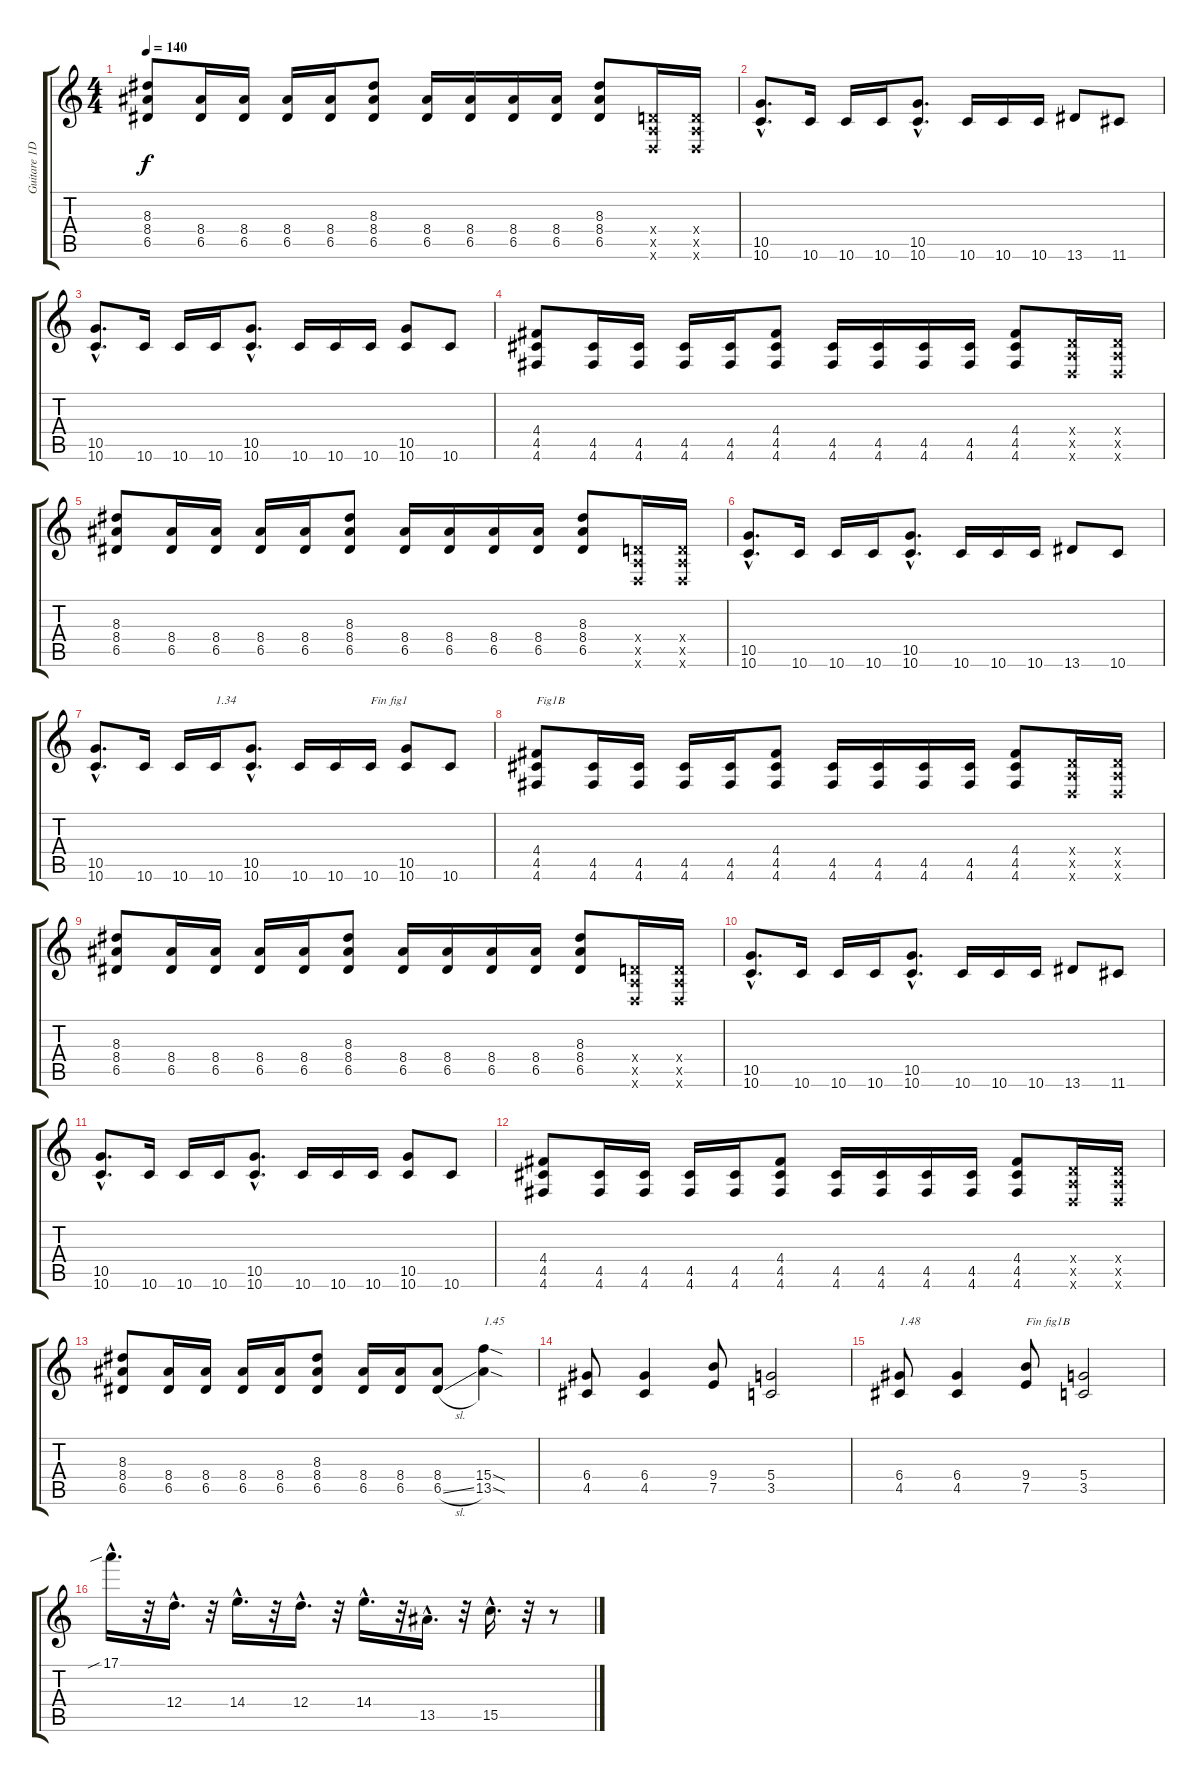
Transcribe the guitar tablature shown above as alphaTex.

\track ("Guitare 1Dr-D" "Guitare 1D") {instrument overdrivenguitar}
\staff {score tabs}
\tuning (E4 B3 G3 D3 A2 D2) {hide}
\ts (4 4)
\tempo 140
\clef g2
\ks c
(8.3 8.4 6.5).8{dy f} (8.4 6.5).16 (8.4 6.5).16 (8.4 6.5).16 (8.4 6.5).16 (8.3 8.4 6.5).8 (8.4 6.5).16 (8.4 6.5).16 (8.4 6.5).16 (8.4 6.5).16 (8.3 8.4 6.5).8 (0.4{x} 0.5{x} 0.6{x}).16 (0.4{x} 0.5{x} 0.6{x}).16 |
(10.5{hac} 10.6{hac}).8{d} 10.6.16 10.6.16 10.6.16 (10.5{hac} 10.6{hac}).8{d} 10.6.16 10.6.16 10.6.16 13.6.8 11.6.8 |
(10.5{hac} 10.6{hac}).8{d} 10.6.16 10.6.16 10.6.16 (10.5{hac} 10.6{hac}).8{d} 10.6.16 10.6.16 10.6.16 (10.5 10.6).8 10.6.8 |
(4.4 4.5 4.6).8 (4.5 4.6).16 (4.5 4.6).16 (4.5 4.6).16 (4.5 4.6).16 (4.4 4.5 4.6).8 (4.5 4.6).16 (4.5 4.6).16 (4.5 4.6).16 (4.5 4.6).16 (4.4 4.5 4.6).8 (0.4{x} 0.5{x} 0.6{x}).16 (0.4{x} 0.5{x} 0.6{x}).16 |
(8.3 8.4 6.5).8 (8.4 6.5).16 (8.4 6.5).16 (8.4 6.5).16 (8.4 6.5).16 (8.3 8.4 6.5).8 (8.4 6.5).16 (8.4 6.5).16 (8.4 6.5).16 (8.4 6.5).16 (8.3 8.4 6.5).8 (0.4{x} 0.5{x} 0.6{x}).16 (0.4{x} 0.5{x} 0.6{x}).16 |
(10.5{hac} 10.6{hac}).8{d} 10.6.16 10.6.16 10.6.16 (10.5{hac} 10.6{hac}).8{d} 10.6.16 10.6.16 10.6.16 13.6.8 10.6.8 |
(10.5{hac} 10.6{hac}).8{d} 10.6.16 10.6.16 10.6.16{txt "1.34"} (10.5{hac} 10.6{hac}).8{d} 10.6.16 10.6.16 10.6.16{txt "Fin fig1"} (10.5 10.6).8 10.6.8 |
(4.4 4.5 4.6).8{txt "Fig1B"} (4.5 4.6).16 (4.5 4.6).16 (4.5 4.6).16 (4.5 4.6).16 (4.4 4.5 4.6).8 (4.5 4.6).16 (4.5 4.6).16 (4.5 4.6).16 (4.5 4.6).16 (4.4 4.5 4.6).8 (0.4{x} 0.5{x} 0.6{x}).16 (0.4{x} 0.5{x} 0.6{x}).16 |
(8.3 8.4 6.5).8 (8.4 6.5).16 (8.4 6.5).16 (8.4 6.5).16 (8.4 6.5).16 (8.3 8.4 6.5).8 (8.4 6.5).16 (8.4 6.5).16 (8.4 6.5).16 (8.4 6.5).16 (8.3 8.4 6.5).8 (0.4{x} 0.5{x} 0.6{x}).16 (0.4{x} 0.5{x} 0.6{x}).16 |
(10.5{hac} 10.6{hac}).8{d} 10.6.16 10.6.16 10.6.16 (10.5{hac} 10.6{hac}).8{d} 10.6.16 10.6.16 10.6.16 13.6.8 11.6.8 |
(10.5{hac} 10.6{hac}).8{d} 10.6.16 10.6.16 10.6.16 (10.5{hac} 10.6{hac}).8{d} 10.6.16 10.6.16 10.6.16 (10.5 10.6).8 10.6.8 |
(4.4 4.5 4.6).8 (4.5 4.6).16 (4.5 4.6).16 (4.5 4.6).16 (4.5 4.6).16 (4.4 4.5 4.6).8 (4.5 4.6).16 (4.5 4.6).16 (4.5 4.6).16 (4.5 4.6).16 (4.4 4.5 4.6).8 (0.4{x} 0.5{x} 0.6{x}).16 (0.4{x} 0.5{x} 0.6{x}).16 |
(8.3 8.4 6.5).8 (8.4 6.5).16 (8.4 6.5).16 (8.4 6.5).16 (8.4 6.5).16 (8.3 8.4 6.5).8 (8.4 6.5).16 (8.4 6.5).16 (8.4 6.5{sl}).8 (15.4{sod} 13.5{sod}).4{txt "1.45"} |
(6.4 4.5).8 (6.4 4.5).4 (9.4 7.5).8 (5.4 3.5).2 |
(6.4 4.5).8{txt "1.48"} (6.4 4.5).4 (9.4 7.5).8{txt "Fin fig1B"} (5.4 3.5).2 |
17.1{sib hac}.16{d} r.32 12.4{hac}.16{d} r.32 14.4{hac}.16{d} r.32 12.4{hac}.16{d} r.32 14.4{hac}.16{d} r.32 13.5{hac}.16{d} r.32 15.5{hac}.16{d} r.32 r.8
